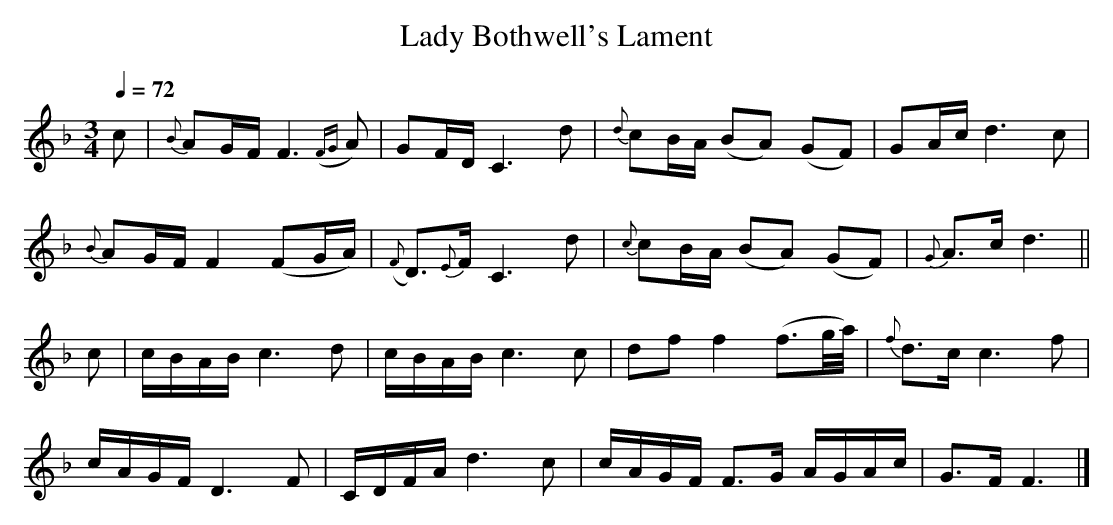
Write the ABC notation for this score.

X:1
T:Lady Bothwell's Lament
M:3/4
L:1/8
Q:1/4=72
K:D Minor
c|{B}AG/F/    F3 ({FG}A)   |    GF/D/   C3 d|{d}cB/A/   (BA) (GF)       |   GA/c/ d3c|
  {B}AG/F/    F2    (FG/A/)|({F}D>){E}F C3 d|{c}cB/A/   (BA) (GF)       |{G}A>c   d3||
c|   c/B/A/B/ c3      d    |   c/B/A/B/ c3 c|   df       f2  (f3/g//a//)|{f}d>c   c3f|
     c/A/G/F/ D3      F    |   C/D/F/A/ d3 c|   c/A/G/F/ F>G  A/G/A/c/  |   G>F   F3|]
